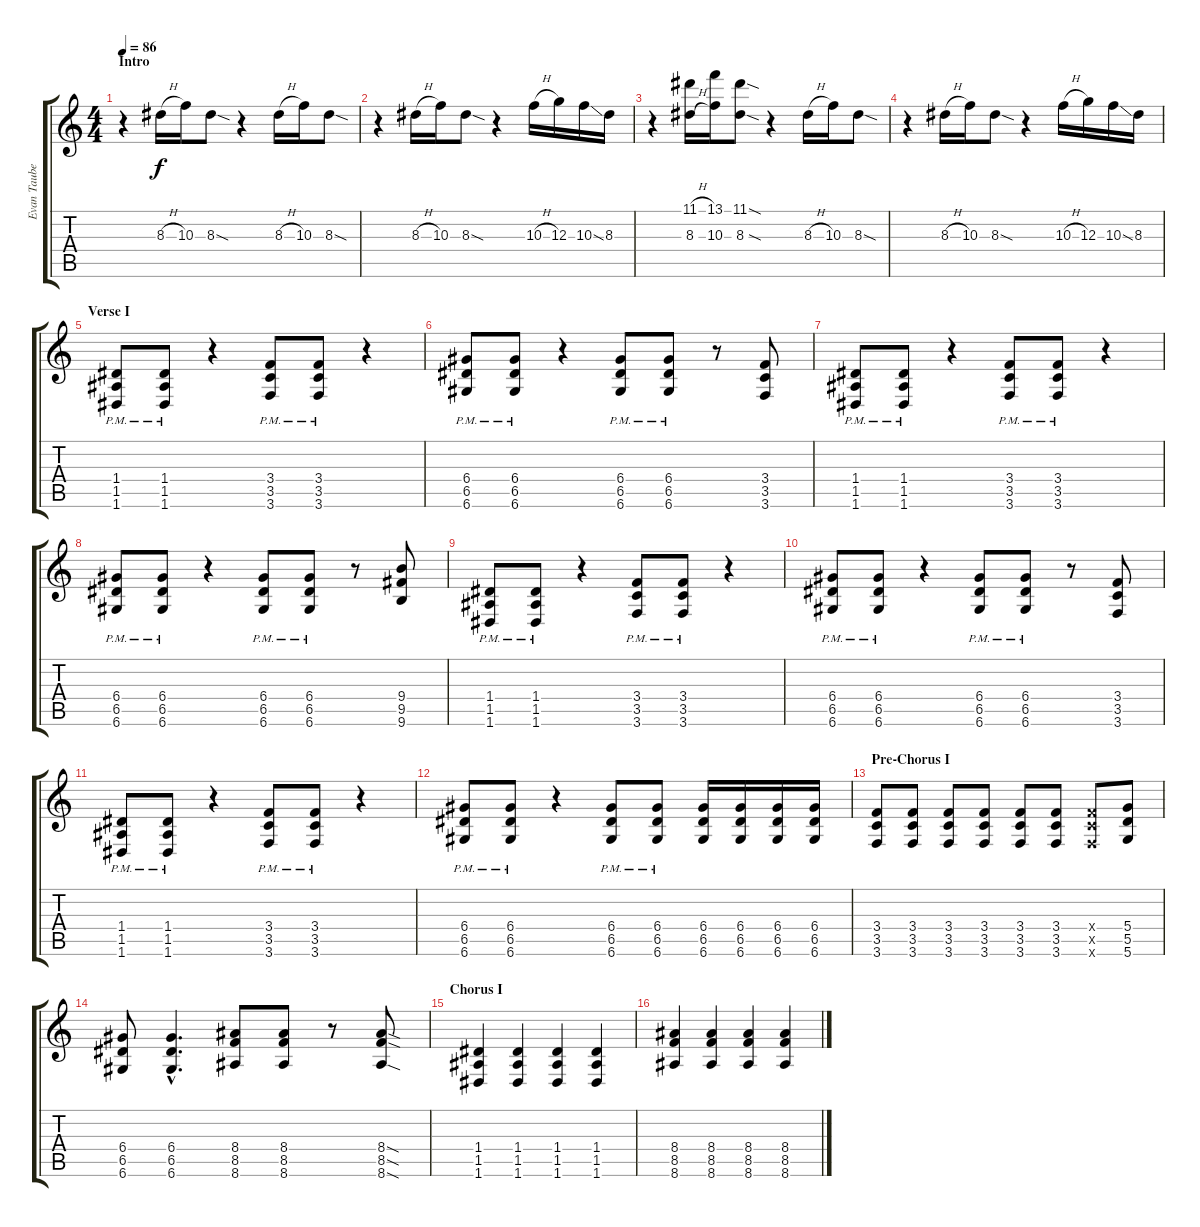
\track ("Evan Taubenfeld - Lead Guitar" "Evan Taube") {instrument distortionguitar}
\staff {score tabs}
\tuning (E4 B3 G3 D3 A2 D2) {hide}
\ts (4 4)
\section ("" "Intro")
\tempo 86
\clef g2
\ks c
r.4{dy f instrument distortionguitar} 8.3{h}.16 10.3.16 8.3{sod}.8 r.4 8.3{h}.16 10.3.16 8.3{sod}.8 |
r.4 8.3{h}.16 10.3.16 8.3{sod}.8 r.4 10.3{h}.16 12.3.16 10.3{ss}.16 8.3.16 |
r.4 (11.1{h} 8.3{h}).16 (13.1 10.3).16 (11.1{sod} 8.3{sod}).8 r.4 8.3{h}.16 10.3.16 8.3{sod}.8 |
r.4 8.3{h}.16 10.3.16 8.3{sod}.8 r.4 10.3{h}.16 12.3.16 10.3{ss}.16 8.3.16 |
\section ("" "Verse I")
(1.4{pm} 1.5{pm} 1.6{pm}).8{instrument electricguitarmuted} (1.4{pm} 1.5{pm} 1.6{pm}).8 r.4 (3.4{pm} 3.5{pm} 3.6{pm}).8 (3.4{pm} 3.5{pm} 3.6{pm}).8 r.4 |
(6.4{pm} 6.5{pm} 6.6{pm}).8 (6.4{pm} 6.5{pm} 6.6{pm}).8 r.4 (6.4{pm} 6.5{pm} 6.6{pm}).8 (6.4{pm} 6.5{pm} 6.6{pm}).8 r.8 (3.4 3.5 3.6).8 |
(1.4{pm} 1.5{pm} 1.6{pm}).8 (1.4{pm} 1.5{pm} 1.6{pm}).8 r.4 (3.4{pm} 3.5{pm} 3.6{pm}).8 (3.4{pm} 3.5{pm} 3.6{pm}).8 r.4 |
(6.4{pm} 6.5{pm} 6.6{pm}).8 (6.4{pm} 6.5{pm} 6.6{pm}).8 r.4 (6.4{pm} 6.5{pm} 6.6{pm}).8 (6.4{pm} 6.5{pm} 6.6{pm}).8 r.8 (9.4 9.5 9.6).8 |
(1.4{pm} 1.5{pm} 1.6{pm}).8 (1.4{pm} 1.5{pm} 1.6{pm}).8 r.4 (3.4{pm} 3.5{pm} 3.6{pm}).8 (3.4{pm} 3.5{pm} 3.6{pm}).8 r.4 |
(6.4{pm} 6.5{pm} 6.6{pm}).8 (6.4{pm} 6.5{pm} 6.6{pm}).8 r.4 (6.4{pm} 6.5{pm} 6.6{pm}).8 (6.4{pm} 6.5{pm} 6.6{pm}).8 r.8 (3.4 3.5 3.6).8 |
(1.4{pm} 1.5{pm} 1.6{pm}).8 (1.4{pm} 1.5{pm} 1.6{pm}).8 r.4 (3.4{pm} 3.5{pm} 3.6{pm}).8 (3.4{pm} 3.5{pm} 3.6{pm}).8 r.4 |
(6.4{pm} 6.5{pm} 6.6{pm}).8 (6.4{pm} 6.5{pm} 6.6{pm}).8 r.4 (6.4{pm} 6.5{pm} 6.6{pm}).8 (6.4{pm} 6.5{pm} 6.6{pm}).8 (6.4 6.5 6.6).16{instrument distortionguitar} (6.4 6.5 6.6).16 (6.4 6.5 6.6).16 (6.4 6.5 6.6).16 |
\section ("" "Pre-Chorus I")
(3.4 3.5 3.6).8 (3.4 3.5 3.6).8 (3.4 3.5 3.6).8 (3.4 3.5 3.6).8 (3.4 3.5 3.6).8 (3.4 3.5 3.6).8 (3.4{x} 3.5{x} 3.6{x}).8 (5.4 5.5 5.6).8 |
(6.4 6.5 6.6).8 (6.4{hac} 6.5{hac} 6.6{hac}).4{d} (8.4 8.5 8.6).8 (8.4 8.5 8.6).8 r.8 (8.4{sod} 8.5{sod} 8.6{sod}).8 |
\section ("" "Chorus I")
(1.4 1.5 1.6).4 (1.4 1.5 1.6).4 (1.4 1.5 1.6).4 (1.4 1.5 1.6).4 |
(8.4 8.5 8.6).4 (8.4 8.5 8.6).4 (8.4 8.5 8.6).4 (8.4 8.5 8.6).4
